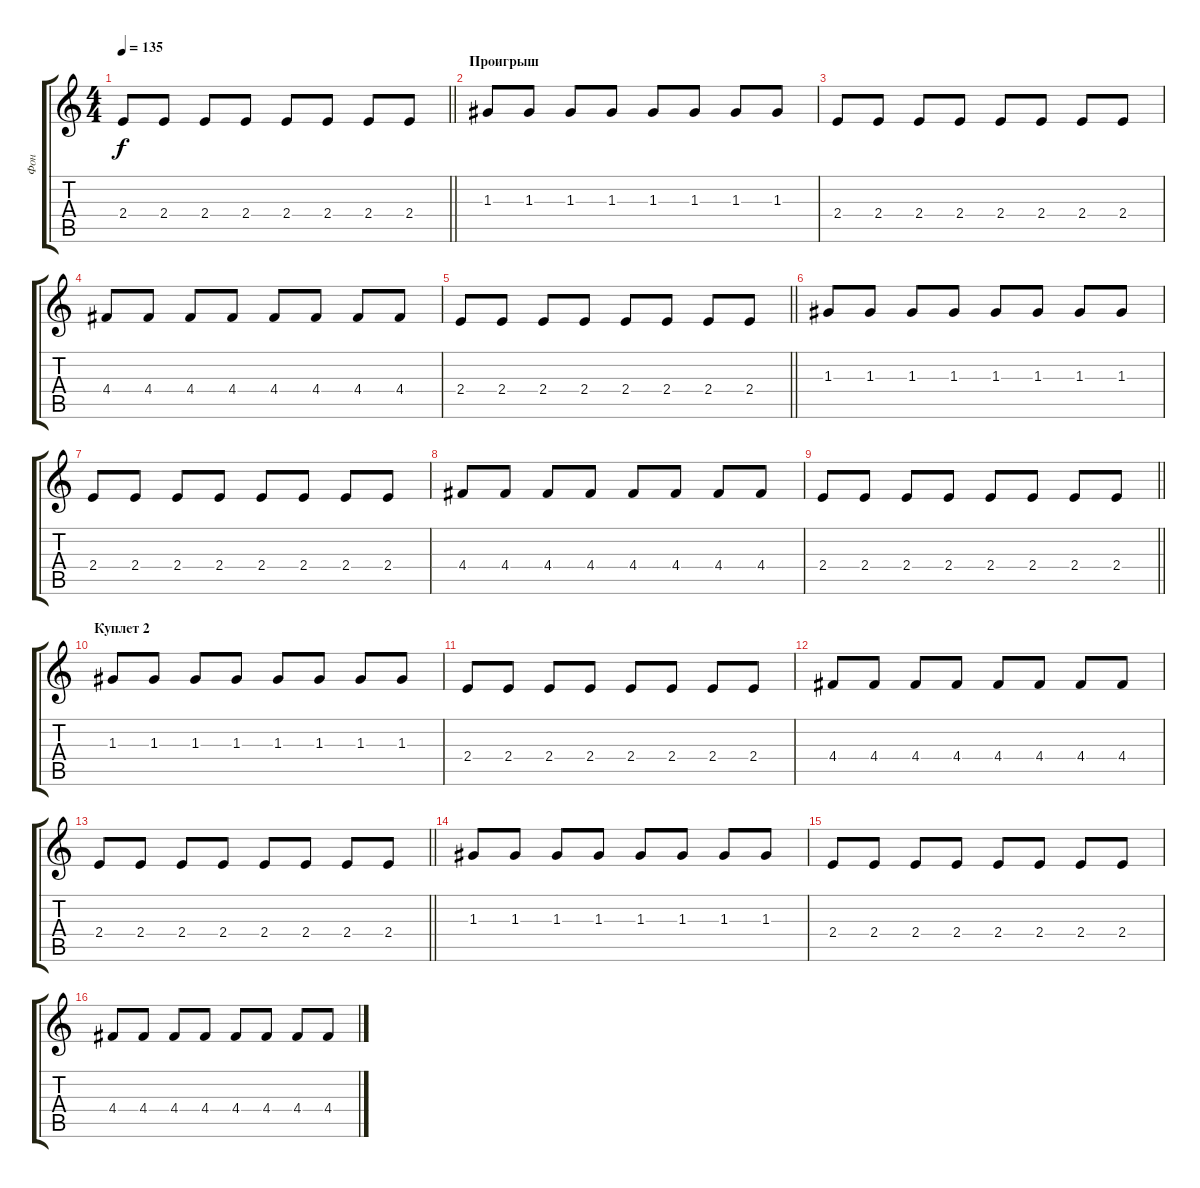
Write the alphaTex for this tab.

\track ("Фон" "Фон") {instrument overdrivenguitar}
\staff {score tabs}
\tuning (E4 B3 G3 D3 A2 E2) {hide}
\ts (4 4)
\tempo 135
\clef g2
\barLineRight lightlight
\ks c
2.4.8{dy f} 2.4.8 2.4.8 2.4.8 2.4.8 2.4.8 2.4.8 2.4.8 |
\section ("" "Проигрыш")
1.3.8 1.3.8 1.3.8 1.3.8 1.3.8 1.3.8 1.3.8 1.3.8 |
2.4.8 2.4.8 2.4.8 2.4.8 2.4.8 2.4.8 2.4.8 2.4.8 |
4.4.8 4.4.8 4.4.8 4.4.8 4.4.8 4.4.8 4.4.8 4.4.8 |
\barLineRight lightlight
2.4.8 2.4.8 2.4.8 2.4.8 2.4.8 2.4.8 2.4.8 2.4.8 |
1.3.8 1.3.8 1.3.8 1.3.8 1.3.8 1.3.8 1.3.8 1.3.8 |
2.4.8 2.4.8 2.4.8 2.4.8 2.4.8 2.4.8 2.4.8 2.4.8 |
4.4.8 4.4.8 4.4.8 4.4.8 4.4.8 4.4.8 4.4.8 4.4.8 |
\barLineRight lightlight
2.4.8 2.4.8 2.4.8 2.4.8 2.4.8 2.4.8 2.4.8 2.4.8 |
\section ("" "Куплет 2")
1.3.8 1.3.8 1.3.8 1.3.8 1.3.8 1.3.8 1.3.8 1.3.8 |
2.4.8 2.4.8 2.4.8 2.4.8 2.4.8 2.4.8 2.4.8 2.4.8 |
4.4.8 4.4.8 4.4.8 4.4.8 4.4.8 4.4.8 4.4.8 4.4.8 |
\barLineRight lightlight
2.4.8 2.4.8 2.4.8 2.4.8 2.4.8 2.4.8 2.4.8 2.4.8 |
1.3.8 1.3.8 1.3.8 1.3.8 1.3.8 1.3.8 1.3.8 1.3.8 |
2.4.8 2.4.8 2.4.8 2.4.8 2.4.8 2.4.8 2.4.8 2.4.8 |
4.4.8 4.4.8 4.4.8 4.4.8 4.4.8 4.4.8 4.4.8 4.4.8
